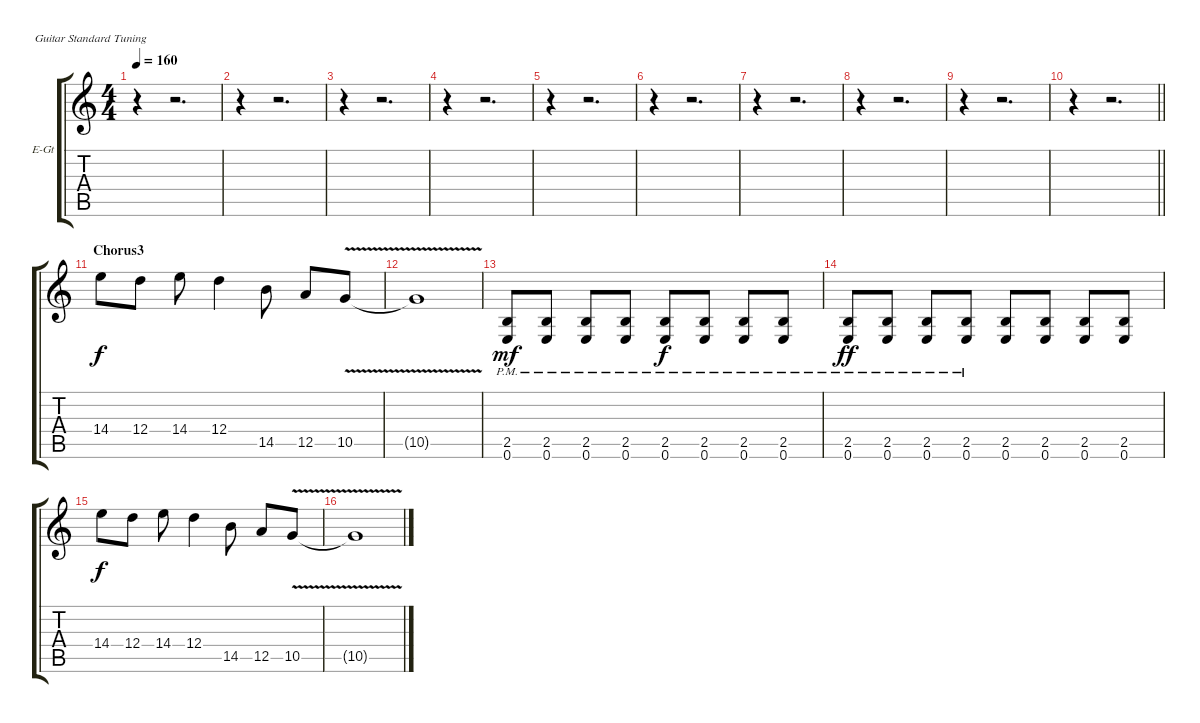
\bracketExtendMode groupsimilarinstruments
\firstSystemTrackNameOrientation horizontal
\otherSystemsTrackNameOrientation horizontal
\track ("Tim Sult" "E-Gt") {instrument distortionguitar}
\staff {score tabs}
\tuning (E4 B3 G3 D3 A2 E2)
\ts (4 4)
\tempo 160
\clef g2
\ks c
r.4{dy f} r.2{d} |
r.4 r.2{d} |
r.4 r.2{d} |
r.4 r.2{d} |
r.4 r.2{d} |
r.4 r.2{d} |
r.4 r.2{d} |
r.4 r.2{d} |
r.4 r.2{d} |
\barLineRight lightlight
r.4 r.2{d} |
\section ("" "Chorus3")
14.4.8 12.4.8 14.4.8 12.4.4 14.5.8 12.5.8 10.5{v}.8 |
10.5{v t}.1 |
(2.5{pm} 0.6{pm}).8{dy mf} (2.5{pm} 0.6{pm}).8 (2.5{pm} 0.6{pm}).8 (2.5{pm} 0.6{pm}).8 (2.5{pm} 0.6{pm}).8{dy f} (2.5{pm} 0.6{pm}).8 (2.5{pm} 0.6{pm}).8 (2.5{pm} 0.6{pm}).8 |
(2.5{pm} 0.6{pm}).8{dy ff} (2.5{pm} 0.6{pm}).8 (2.5{pm} 0.6{pm}).8 (2.5{pm} 0.6{pm}).8 (2.5 0.6).8 (2.5 0.6).8 (2.5 0.6).8 (2.5 0.6).8 |
14.4.8{dy f} 12.4.8 14.4.8 12.4.4 14.5.8 12.5.8 10.5{v}.8 |
10.5{v t}.1
